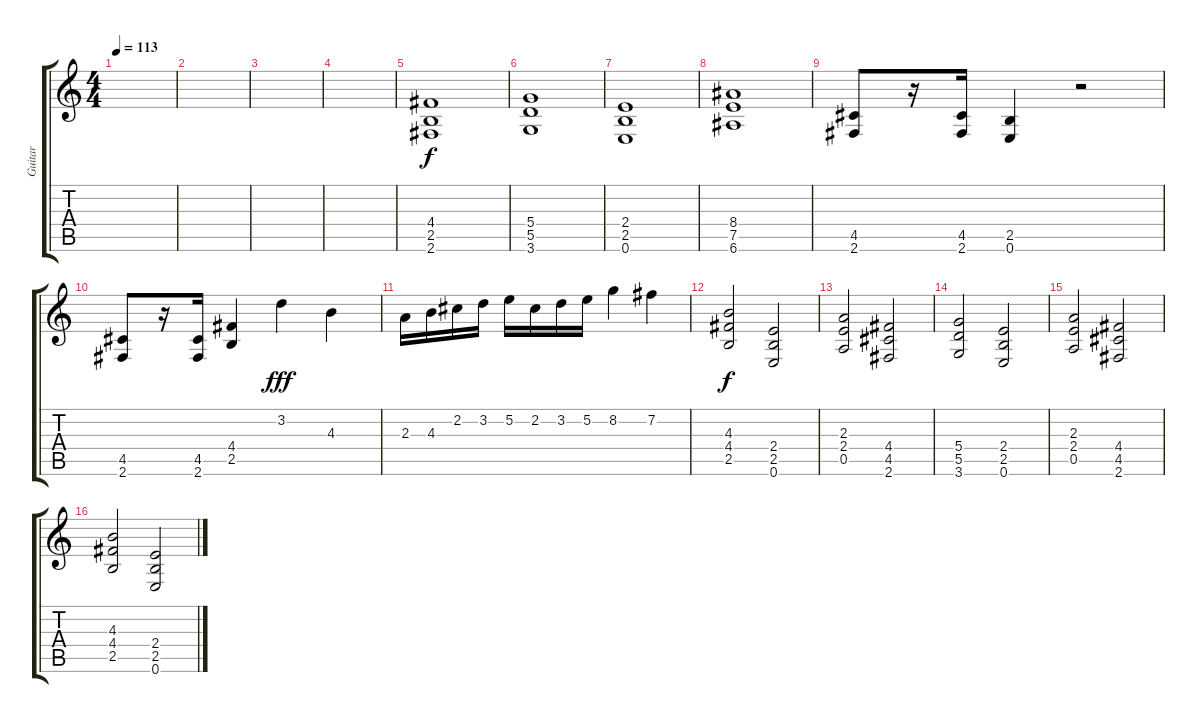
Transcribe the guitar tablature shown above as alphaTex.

\track ("Guitar" "Guitar") {instrument distortionguitar}
\staff {score tabs}
\tuning (E4 B3 G3 D3 A2 E2) {hide}
\ts (4 4)
\tempo 113
\clef g2
\ks c
|
|
|
|
(4.4 2.5 2.6).1 |
(5.4 5.5 3.6).1 |
(2.4 2.5 0.6).1 |
(8.4 7.5 6.6).1 |
(4.5 2.6).8 r.16 (4.5 2.6).16 (2.5 0.6).4 r.2 |
(4.5 2.6).8 r.16 (4.5 2.6).16 (4.4 2.5).4 3.2.4{dy fff} 4.3.4 |
2.3.16 4.3.16 2.2.16 3.2.16 5.2.16 2.2.16 3.2.16 5.2.16 8.2.4 7.2.4 |
(4.3 4.4 2.5).2{dy f} (2.4 2.5 0.6).2 |
(2.3 2.4 0.5).2 (4.4 4.5 2.6).2 |
(5.4 5.5 3.6).2 (2.4 2.5 0.6).2 |
(2.3 2.4 0.5).2 (4.4 4.5 2.6).2 |
(4.3 4.4 2.5).2 (2.4 2.5 0.6).2
